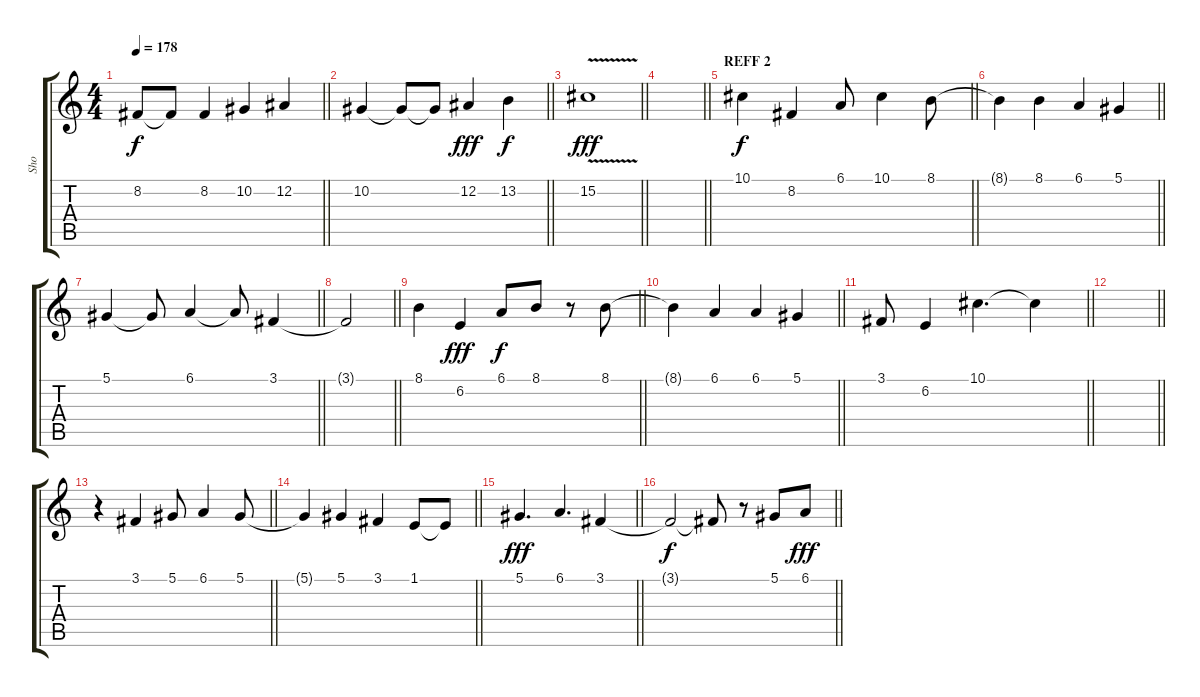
\track ("Sho" "Sho") {instrument sopranosax}
\staff {score tabs}
\tuning (Eb4 Bb3 Gb3 Db3 Ab2 Eb2) {hide}
\ts (4 4)
\tempo 178
\clef g2
\barLineRight lightlight
\ks c
8.2{t}.8{dy f} 8.2{t}.8 8.2.4 10.2.4 12.2.4 |
\barLineRight lightlight
10.2.4 10.2{t}.8 10.2{t}.8 12.2.4{dy fff} 13.2.4{dy f} |
\barLineRight lightlight
15.2{v}.1{dy fff} |
\barLineRight lightlight
|
\section ("" "REFF 2")
\barLineRight lightlight
10.1.4{dy f} 8.2.4 6.1.8 10.1.4 8.1.8 |
\barLineRight lightlight
8.1{t}.4 8.1.4 6.1.4 5.1.4 |
\barLineRight lightlight
5.1.4 5.1{t}.8 6.1.4 6.1{t}.8 3.1.4 |
\barLineRight lightlight
3.1{t}.2 |
\barLineRight lightlight
8.1.4 6.2.4{dy fff} 6.1.8{dy f} 8.1.8 r.8 8.1.8 |
\barLineRight lightlight
8.1{t}.4 6.1.4 6.1.4 5.1.4 |
\barLineRight lightlight
3.1.8 6.2.4 10.1.4{d} 10.1{t}.4 |
\barLineRight lightlight
|
\barLineRight lightlight
r.4 3.1.4 5.1.8 6.1.4 5.1.8 |
\barLineRight lightlight
5.1{t}.4 5.1.4 3.1.4 1.1.8 1.1{t}.8 |
\barLineRight lightlight
5.1.4{d dy fff} 6.1.4{d} 3.1.4 |
\barLineRight lightlight
3.1{t}.2{dy f} 3.1{t}.8 r.8 5.1.8 6.1.8{dy fff}
